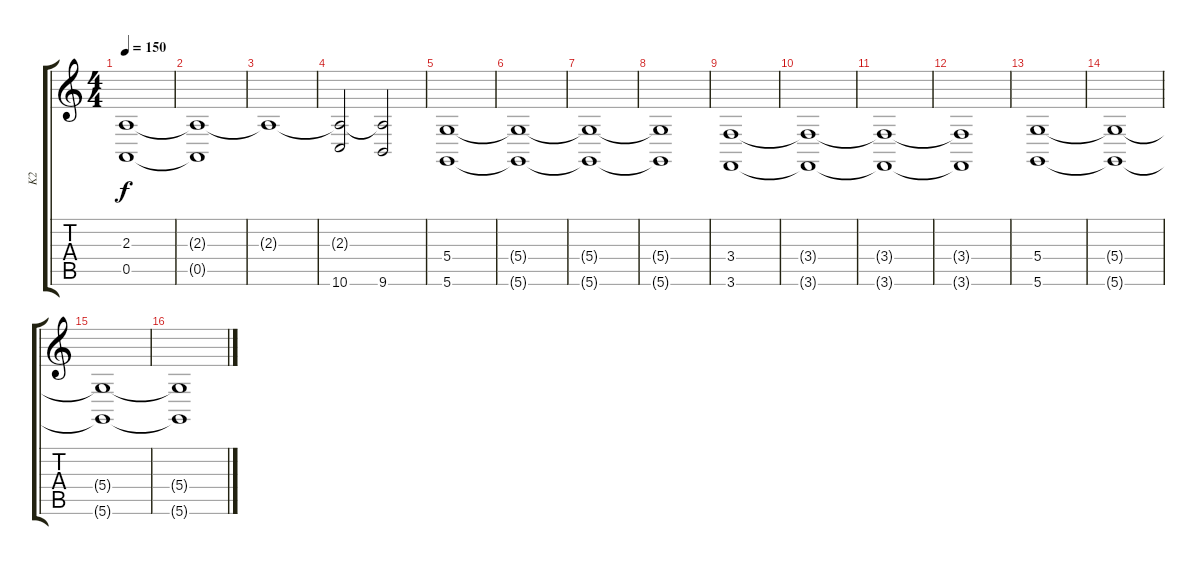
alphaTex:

\track ("K2" "K2") {instrument stringensemble1}
\staff {score tabs}
\tuning (E4 B3 G3 D3 A2 D2) {hide}
\ts (4 4)
\tempo 150
\clef g2
\ks c
(2.3 0.5).1{dy f} |
(2.3{t} 0.5{t}).1 |
2.3{t}.1 |
(2.3{t} 10.6).2 (2.3{t} 9.6).2 |
(5.4 5.6).1 |
(5.4{t} 5.6{t}).1 |
(5.4{t} 5.6{t}).1 |
(5.4{t} 5.6{t}).1 |
(3.4 3.6).1 |
(3.4{t} 3.6{t}).1 |
(3.4{t} 3.6{t}).1 |
(3.4{t} 3.6{t}).1 |
(5.4 5.6).1 |
(5.4{t} 5.6{t}).1 |
(5.4{t} 5.6{t}).1 |
(5.4{t} 5.6{t}).1
